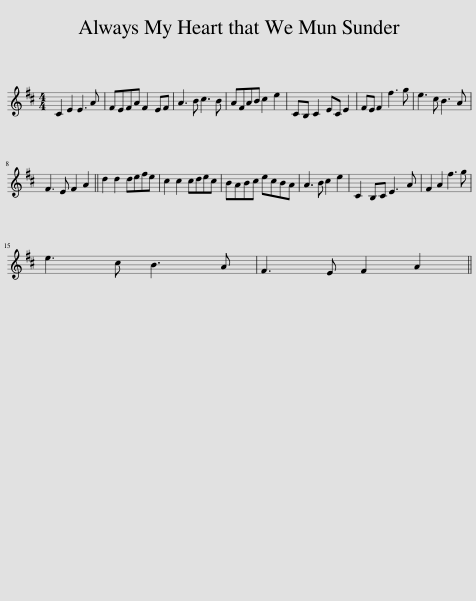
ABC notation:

X:1
L:1/8
M:4/4
I:linebreak $
K:D
V:1 treble
V:1
 C2 E2 E3 A | FEFA F2 EF | A3 B c3 B | AFAB c2 e2 | CB, C2 EC E2 | %5
 FE F2 f3 g | e3 c B3 A |$ F3 E F2 A2 || d2 d2 defe | c2 c2 cdec | %10
 BABc ecBA | A3 B c2 e2 | C2 B,C E3 A | F2 A2 f3 g |$ e3 c B3 A | %15
 F3 E F2 A2 || %16
